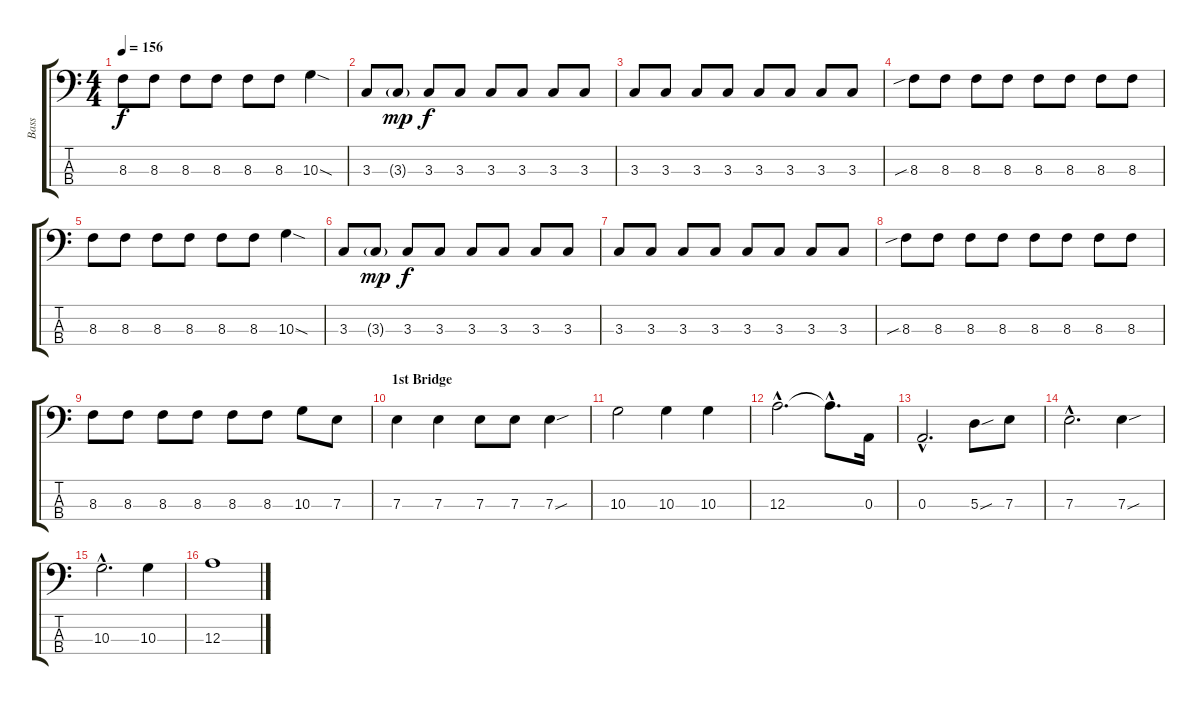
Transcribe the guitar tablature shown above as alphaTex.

\track ("Bass" "Bass") {instrument electricbassfinger}
\staff {score tabs}
\tuning (G2 D2 A1 E1) {hide}
\ts (4 4)
\tempo 156
\clef f4
\ks c
8.3.8{dy f} 8.3.8 8.3.8 8.3.8 8.3.8 8.3.8 10.3{sod}.4 |
3.3.8 3.3{g}.8{dy mp} 3.3.8{dy f} 3.3.8 3.3.8 3.3.8 3.3.8 3.3.8 |
3.3.8 3.3.8 3.3.8 3.3.8 3.3.8 3.3.8 3.3.8 3.3.8 |
8.3{sib}.8 8.3.8 8.3.8 8.3.8 8.3.8 8.3.8 8.3.8 8.3.8 |
8.3.8 8.3.8 8.3.8 8.3.8 8.3.8 8.3.8 10.3{sod}.4 |
3.3.8 3.3{g}.8{dy mp} 3.3.8{dy f} 3.3.8 3.3.8 3.3.8 3.3.8 3.3.8 |
3.3.8 3.3.8 3.3.8 3.3.8 3.3.8 3.3.8 3.3.8 3.3.8 |
8.3{sib}.8 8.3.8 8.3.8 8.3.8 8.3.8 8.3.8 8.3.8 8.3.8 |
8.3.8 8.3.8 8.3.8 8.3.8 8.3.8 8.3.8 10.3.8 7.3.8 |
\section ("" "1st Bridge")
7.3.4 7.3.4 7.3.8 7.3.8 7.3{sou}.4 |
10.3.2 10.3.4 10.3.4 |
12.3{hac}.2{d} 12.3{hac t}.8{d} 0.3.16 |
0.3{hac}.2{d} 5.3{sou}.8 7.3.8 |
7.3{hac}.2{d} 7.3{sou}.4 |
10.3{hac}.2{d} 10.3.4 |
12.3.1
